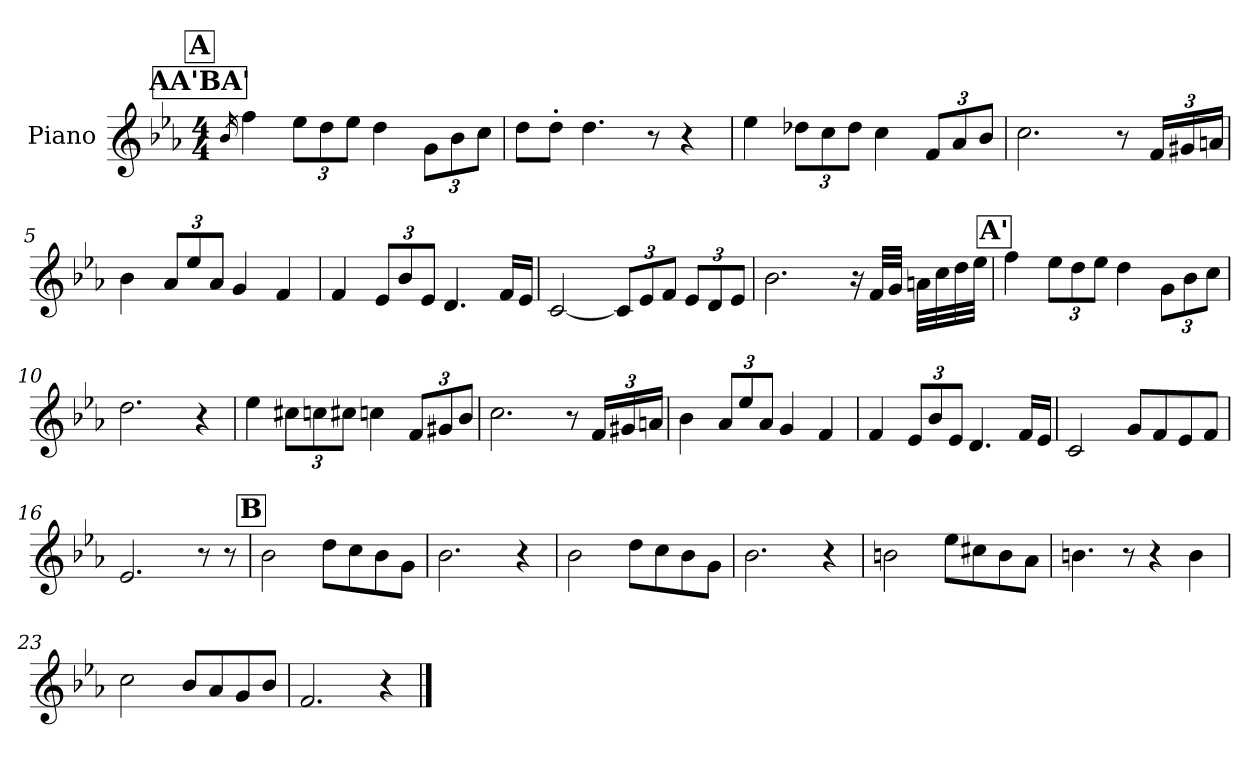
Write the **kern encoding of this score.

**kern
*part1
*staff1
*I"Piano
*I'Pno
*clefG2
*k[b-e-a-]
*E-:
*M4/4
!!LO:REH:place=s1:a:t=AA'BA'
!!LO:REH:place=s1:a:t=A
=1
16qb-/
4ff\
*Xbrackettup
12ee-\L
12dd\
12ee-\J
4dd\
12g\L
12b-\
12cc\J
=2
8dd\L
8dd'\J
4.dd\
8r
4r
=3
4ee-\
12dd-X\L
12cc\
12dd-\J
4cc\
12f/L
12a-/
12b-/J
=4
2.cc\
8r
24f/LL
24g#X/
24an/JJ
!!LO:LB:g=z
=5
4b-\
12a-/L
12ee-/
12a-/J
4g/
4f/
=6
4f/
12e-/L
12b-/
12e-/J
4.d/
16f/LL
16e-/JJ
=7
[2c/
12c/L]
12e-/
12f/J
12e-/L
12d/
12e-/J
=8
2.b-\
16r
32f/LLL
32g/JJJ
32an\LLL
32cc\
32dd\
32ee-\JJJ
!!LO:LB:g=z
!!LO:REH:place=s1:a:t=A'
=9
4ff\
12ee-\L
12dd\
12ee-\J
4dd\
12g\L
12b-\
12cc\J
=10
2.dd\
4r
=11
4ee-\
12cc#X\L
12ccn\
12cc#X\J
4ccn\
12f/L
12g#X/
12b-/J
=12
2.cc\
8r
24f/LL
24g#X/
24an/JJ
!!LO:LB:g=z
=13
4b-\
12a-/L
12ee-/
12a-/J
4g/
4f/
=14
4f/
12e-/L
12b-/
12e-/J
4.d/
16f/LL
16e-/JJ
=15
2c/
8g/L
8f/
8e-/
8f/J
=16
2.e-/
8r
8r
!!LO:LB:g=z
!!LO:REH:place=s1:a:t=B
=17
2b-\
8dd\L
8cc\
8b-\
8g\J
=18
2.b-\
4r
=19
2b-\
8dd\L
8cc\
8b-\
8g\J
=20
2.b-\
4r
!!LO:LB:g=z
=21
2bn\
8ee-\L
8cc#X\
8b\
8a-\J
=22
4.bn\
8r
4r
4b\
=23
2cc\
8b-/L
8a-/
8g/
8b-/J
=24
2.f/
4r
==
*-
